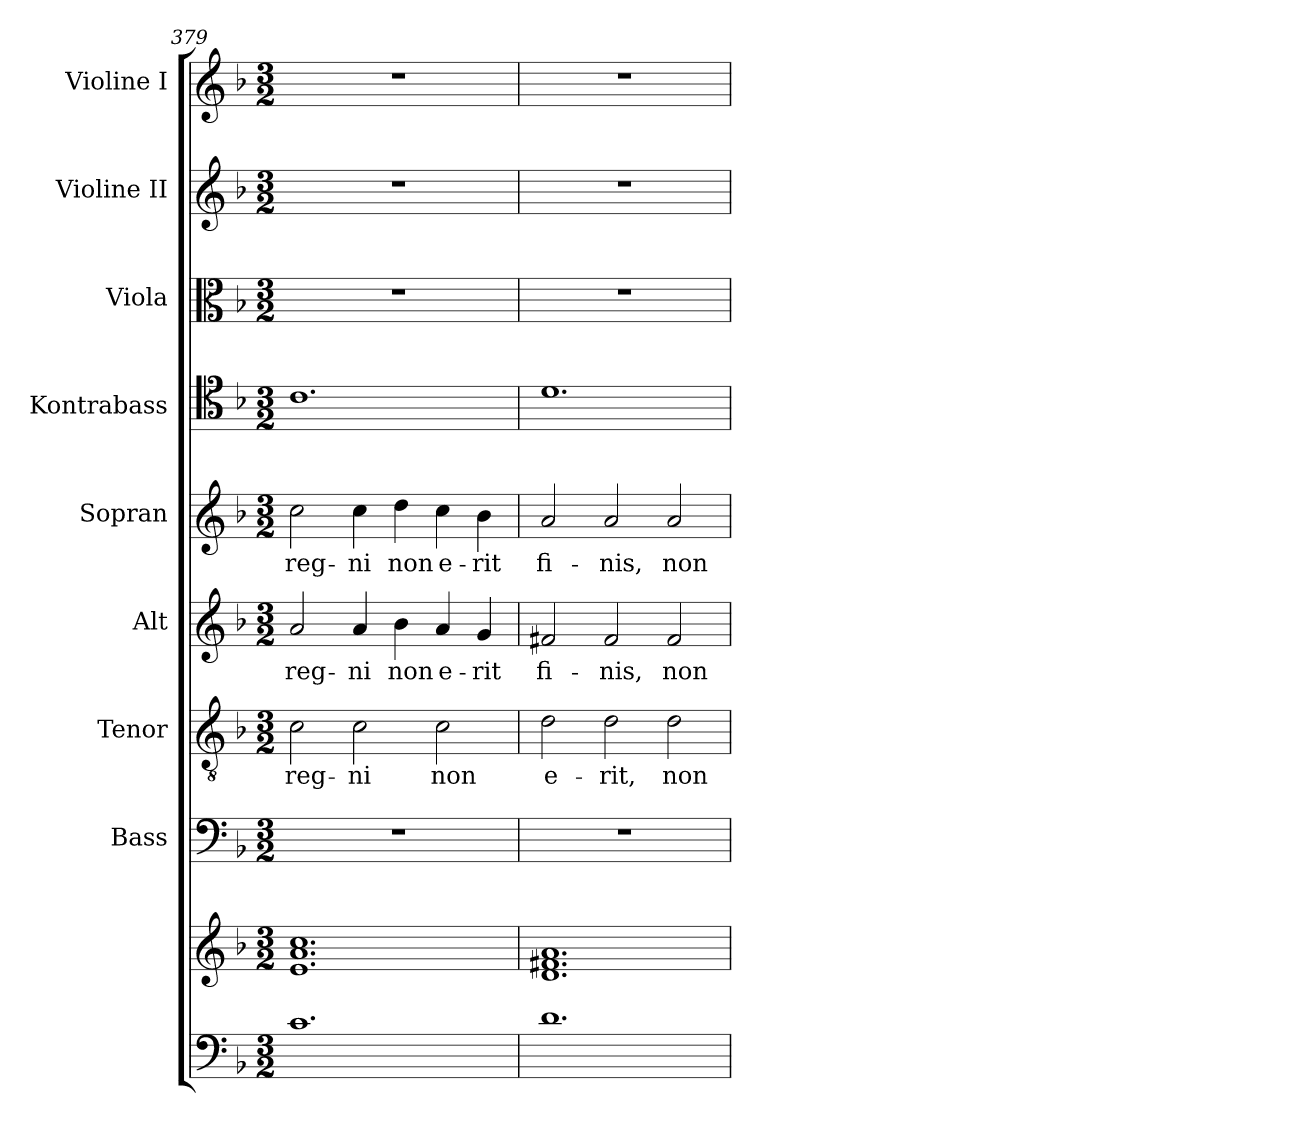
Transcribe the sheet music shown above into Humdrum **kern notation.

**kern	**kern	**kern	**kern	**text	**kern	**text	**kern	**text	**kern	**kern	**kern	**kern
*part9	*part9	*part8	*part7	*part7	*part6	*part6	*part5	*part5	*part4	*part3	*part2	*part1
*staff10	*staff9	*staff8	*staff7	*staff7	*staff6	*staff6	*staff5	*staff5	*staff4	*staff3	*staff2	*staff1
*	*	*I"Bass	*I"Tenor	*	*I"Alt	*	*I"Sopran	*	*I"Kontrabass	*I"Viola	*I"Violine II	*I"Violine I
*	*	*I'B.	*I'T.	*	*I'A.	*	*I'S.	*	*I'Kb.	*I'Vla.	*I'Vl. II	*I'Vl. I
*clefF4	*clefG2	*clefF4	*clefGv2	*	*clefG2	*	*clefG2	*	*clefC4	*clefC3	*clefG2	*clefG2
*	*	*	*	*	*	*	*	*	*ITrd7c12	*	*	*
*k[b-]	*k[b-]	*k[b-]	*k[b-]	*	*k[b-]	*	*k[b-]	*	*k[b-]	*k[b-]	*k[b-]	*k[b-]
*F:	*F:	*F:	*F:	*	*F:	*	*F:	*	*F:	*F:	*F:	*F:
*M3/2	*M3/2	*M3/2	*M3/2	*	*M3/2	*	*M3/2	*	*M3/2	*M3/2	*M3/2	*M3/2
=379	=379	=379	=379	=379	=379	=379	=379	=379	=379	=379	=379	=379
!	!	!	!	!LO:LY:b	!	!LO:LY:b	!	!LO:LY:b	!	!	!	!
1.c	1.e 1.a 1.cc	1.r	2c\	reg-	2a/	reg-	2cc\	reg-	1.C	1.r	1.r	1.r
!	!	!	!	!LO:LY:b	!	!LO:LY:b	!	!LO:LY:b	!	!	!	!
.	.	.	2c\	-ni	4a/	-ni	4cc\	-ni	.	.	.	.
!	!	!	!	!	!	!LO:LY:b	!	!LO:LY:b	!	!	!	!
.	.	.	.	.	4b-\	non	4dd\	non	.	.	.	.
!	!	!	!	!LO:LY:b	!	!LO:LY:b	!	!LO:LY:b	!	!	!	!
.	.	.	2c\	non	4a/	e-	4cc\	e-	.	.	.	.
!	!	!	!	!	!	!LO:LY:b	!	!LO:LY:b	!	!	!	!
.	.	.	.	.	4g/	-rit	4b-\	-rit	.	.	.	.
=380	=380	=380	=380	=380	=380	=380	=380	=380	=380	=380	=380	=380
!	!	!	!	!LO:LY:b	!	!LO:LY:b	!	!LO:LY:b	!	!	!	!
1.d	1.d 1.f#X 1.a	1.r	2d\	e-	2f#X/	fi-	2a/	fi-	1.D	1.r	1.r	1.r
!	!	!	!	!LO:LY:b	!	!LO:LY:b	!	!LO:LY:b	!	!	!	!
.	.	.	2d\	-rit,	2f#/	-nis,	2a/	-nis,	.	.	.	.
!	!	!	!	!LO:LY:b	!	!LO:LY:b	!	!LO:LY:b	!	!	!	!
.	.	.	2d\	non	2f#/	non	2a/	non	.	.	.	.
=	=	=	=	=	=	=	=	=	=	=	=	=
*-	*-	*-	*-	*-	*-	*-	*-	*-	*-	*-	*-	*-
